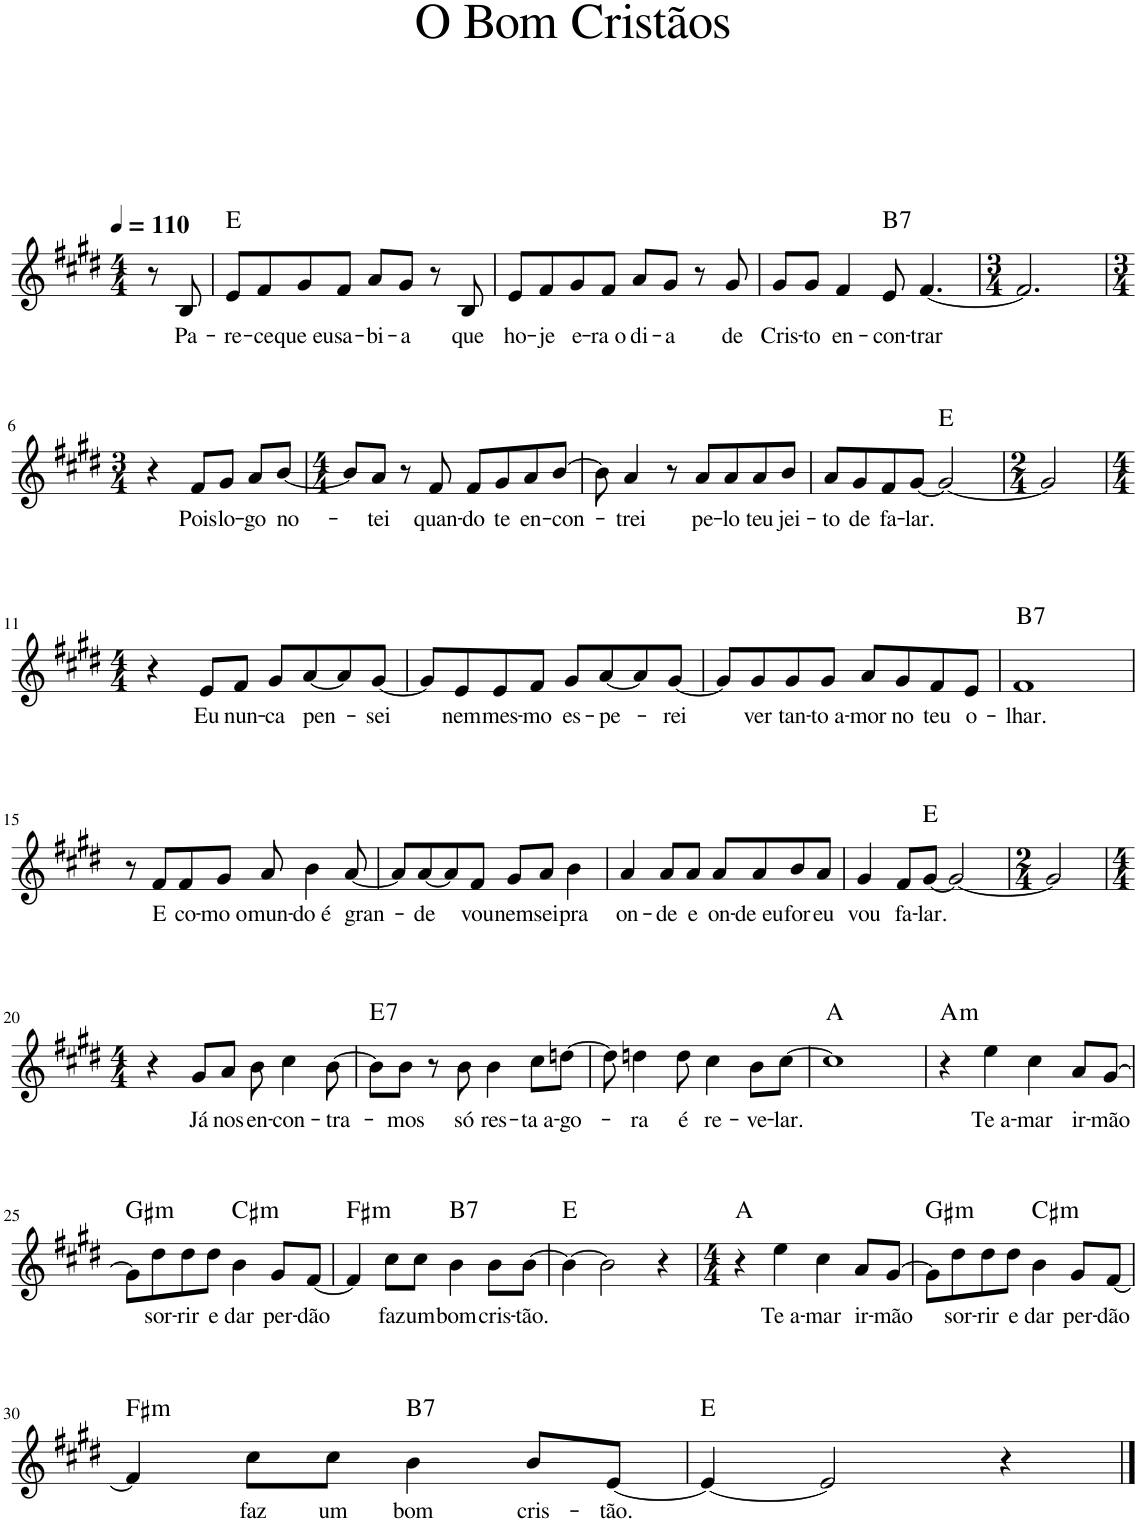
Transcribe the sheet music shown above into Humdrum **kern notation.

**kern	**text	**harte
*part1	*part1	*part1
*staff1	*staff1	*
*I"Voz	*	*
*I'Vo.	*	*
*clefG2	*	*
*k[f#c#g#d#]	*	*
*M4/4	*	*
*MM110	*	*
=1	=1	=1
8r	.	.
!	!LO:LY:b	!
8B/	Pa-	.
=2	=2	=2
!	!LO:LY:b	!
8e/L	-re-	E:maj
!	!LO:LY:b	!
8f#/	-ce	.
!	!LO:LY:b	!
8g#/	que eu	.
!	!LO:LY:b	!
8f#/J	sa-	.
!	!LO:LY:b	!
8a/L	-bi-	.
!	!LO:LY:b	!
8g#/J	-a	.
8r	.	.
!	!LO:LY:b	!
8B/	que	.
=3	=3	=3
!	!LO:LY:b	!
8e/L	ho-	.
!	!LO:LY:b	!
8f#/	-je	.
!	!LO:LY:b	!
8g#/	e-	.
!	!LO:LY:b	!
8f#/J	-ra o	.
!	!LO:LY:b	!
8a/L	di-	.
!	!LO:LY:b	!
8g#/J	-a	.
8r	.	.
!	!LO:LY:b	!
8g#/	de	.
=4	=4	=4
!	!LO:LY:b	!
8g#/L	Cris-	.
!	!LO:LY:b	!
8g#/J	-to	.
!	!LO:LY:b	!
4f#/	en-	.
!	!LO:LY:b	!LO:H:kt=7
8e/	-con-	B:7
!	!LO:LY:b	!
[4.f#/	-trar	.
=5	=5	=5
*M3/4	*	*
2.f#/]	.	.
!!LO:LB:g=z
=6	=6	=6
*M3/4	*	*
4r	.	.
!	!LO:LY:b	!
8f#/L	Pois	.
!	!LO:LY:b	!
8g#/J	lo-	.
!	!LO:LY:b	!
8a/L	-go	.
!	!LO:LY:b	!
[8b/J	no-	.
=7	=7	=7
*M4/4	*	*
8b/L]	.	.
!	!LO:LY:b	!
8a/J	-tei	.
8r	.	.
!	!LO:LY:b	!
8f#/	quan-	.
!	!LO:LY:b	!
8f#/L	-do	.
!	!LO:LY:b	!
8g#/	te	.
!	!LO:LY:b	!
8a/	en-	.
!	!LO:LY:b	!
[8b/J	-con-	.
=8	=8	=8
8b\]	.	.
!	!LO:LY:b	!
4a/	-trei	.
8r	.	.
!	!LO:LY:b	!
8a/L	pe-	.
!	!LO:LY:b	!
8a/	-lo	.
!	!LO:LY:b	!
8a/	teu	.
!	!LO:LY:b	!
8b/J	jei-	.
=9	=9	=9
!	!LO:LY:b	!
8a/L	-to	.
!	!LO:LY:b	!
8g#/	de	.
!	!LO:LY:b	!
8f#/	fa-	.
!	!LO:LY:b	!
[8g#/J	-lar.	.
2g#/_	.	E:maj
=10	=10	=10
*M2/4	*	*
2g#/]	.	.
!!LO:LB:g=z
=11	=11	=11
*M4/4	*	*
4r	.	.
!	!LO:LY:b	!
8e/L	Eu	.
!	!LO:LY:b	!
8f#/J	nun-	.
!	!LO:LY:b	!
8g#/L	-ca	.
!	!LO:LY:b	!
[8a/	pen-	.
8a/]	.	.
!	!LO:LY:b	!
[8g#/J	-sei	.
=12	=12	=12
8g#/L]	.	.
!	!LO:LY:b	!
8e/	nem	.
!	!LO:LY:b	!
8e/	mes-	.
!	!LO:LY:b	!
8f#/J	-mo	.
!	!LO:LY:b	!
8g#/L	es-	.
!	!LO:LY:b	!
[8a/	-pe-	.
8a/]	.	.
!	!LO:LY:b	!
[8g#/J	-rei	.
=13	=13	=13
8g#/L]	.	.
!	!LO:LY:b	!
8g#/	ver	.
!	!LO:LY:b	!
8g#/	tan-	.
!	!LO:LY:b	!
8g#/J	-to a-	.
!	!LO:LY:b	!
8a/L	-mor	.
!	!LO:LY:b	!
8g#/	no	.
!	!LO:LY:b	!
8f#/	teu	.
!	!LO:LY:b	!
8e/J	o-	.
=14	=14	=14
!	!LO:LY:b	!LO:H:kt=7
1f#	-lhar.	B:7
!!LO:LB:g=z
=15	=15	=15
8r	.	.
!	!LO:LY:b	!
8f#/L	E	.
!	!LO:LY:b	!
8f#/	co-	.
!	!LO:LY:b	!
8g#/J	-mo o	.
!	!LO:LY:b	!
8a/	mun-	.
!	!LO:LY:b	!
4b\	-do é	.
!	!LO:LY:b	!
[8a/	gran-	.
=16	=16	=16
8a/L]	.	.
!	!LO:LY:b	!
[8a/	-de	.
8a/]	.	.
!	!LO:LY:b	!
8f#/J	vou	.
!	!LO:LY:b	!
8g#/L	nem	.
!	!LO:LY:b	!
8a/J	sei	.
!	!LO:LY:b	!
4b\	pra	.
=17	=17	=17
!	!LO:LY:b	!
4a/	on-	.
!	!LO:LY:b	!
8a/L	-de	.
!	!LO:LY:b	!
8a/J	e	.
!	!LO:LY:b	!
8a/L	on-	.
!	!LO:LY:b	!
8a/	-de eu	.
!	!LO:LY:b	!
8b/	for	.
!	!LO:LY:b	!
8a/J	eu	.
=18	=18	=18
!	!LO:LY:b	!
4g#/	vou	.
!	!LO:LY:b	!
8f#/L	fa-	.
!	!LO:LY:b	!
[8g#/J	-lar.	E:maj
2g#/_	.	.
=19	=19	=19
*M2/4	*	*
2g#/]	.	.
!!LO:LB:g=z
=20	=20	=20
*M4/4	*	*
4r	.	.
!	!LO:LY:b	!
8g#/L	Já	.
!	!LO:LY:b	!
8a/J	nos	.
!	!LO:LY:b	!
8b\	en-	.
!	!LO:LY:b	!
4cc#\	-con-	.
!	!LO:LY:b	!
[8b\	-tra-	.
=21	=21	=21
!	!	!LO:H:kt=7
8b\L]	.	E:7
!	!LO:LY:b	!
8b\J	-mos	.
8r	.	.
!	!LO:LY:b	!
8b\	só	.
!	!LO:LY:b	!
4b\	res-	.
!	!LO:LY:b	!
8cc#\L	-ta a-	.
!	!LO:LY:b	!
[8ddn\J	-go-	.
=22	=22	=22
8dd\]	.	.
!	!LO:LY:b	!
4ddn\	-ra	.
!	!LO:LY:b	!
8dd\	é	.
!	!LO:LY:b	!
4cc#\	re-	.
!	!LO:LY:b	!
8b\L	-ve-	.
!	!LO:LY:b	!
[8cc#\J	-lar.	.
=23	=23	=23
1cc#]	.	A:maj
=24	=24	=24
!	!	!LO:H:kt=m
4r	.	A:min
!	!LO:LY:b	!
4ee\	Te a-	.
!	!LO:LY:b	!
4cc#\	-mar	.
!	!LO:LY:b	!
8a/L	ir-	.
!	!LO:LY:b	!
[8g#/J	-mão	.
!!LO:LB:g=z
=25	=25	=25
!	!	!LO:H:kt=m
8g#\L]	.	G#:min
!	!LO:LY:b	!
8dd#\	sor-	.
!	!LO:LY:b	!
8dd#\	-rir	.
!	!LO:LY:b	!
8dd#\J	e	.
!	!LO:LY:b	!LO:H:kt=m
4b\	dar	C#:min
!	!LO:LY:b	!
8g#/L	per-	.
!	!LO:LY:b	!
[8f#/J	-dão	.
=26	=26	=26
!	!	!LO:H:kt=m
4f#/]	.	F#:min
!	!LO:LY:b	!
8cc#\L	faz	.
!	!LO:LY:b	!
8cc#\J	um	.
!	!LO:LY:b	!LO:H:kt=7
4b\	bom	B:7
!	!LO:LY:b	!
8b\L	cris-	.
!	!LO:LY:b	!
[8b\J	-tão.	.
=27	=27	=27
4b\_	.	E:maj
2b\]	.	.
4r	.	.
=28	=28	=28
*M4/4	*	*
4r	.	A:maj
!	!LO:LY:b	!
4ee\	Te a-	.
!	!LO:LY:b	!
4cc#\	-mar	.
!	!LO:LY:b	!
8a/L	ir-	.
!	!LO:LY:b	!
[8g#/J	-mão	.
=29	=29	=29
!	!	!LO:H:kt=m
8g#\L]	.	G#:min
!	!LO:LY:b	!
8dd#\	sor-	.
!	!LO:LY:b	!
8dd#\	-rir	.
!	!LO:LY:b	!
8dd#\J	e	.
!	!LO:LY:b	!LO:H:kt=m
4b\	dar	C#:min
!	!LO:LY:b	!
8g#/L	per-	.
!	!LO:LY:b	!
[8f#/J	-dão	.
!!LO:LB:g=z
=30	=30	=30
!	!	!LO:H:kt=m
4f#/]	.	F#:min
!	!LO:LY:b	!
8cc#\L	faz	.
!	!LO:LY:b	!
8cc#\J	um	.
!	!LO:LY:b	!LO:H:kt=7
4b\	bom	B:7
!	!LO:LY:b	!
8b/L	cris-	.
!	!LO:LY:b	!
[8e/J	-tão.	.
=31	=31	=31
4e/_	.	E:maj
2e/]	.	.
4r	.	.
==	==	==
*-	*-	*-
